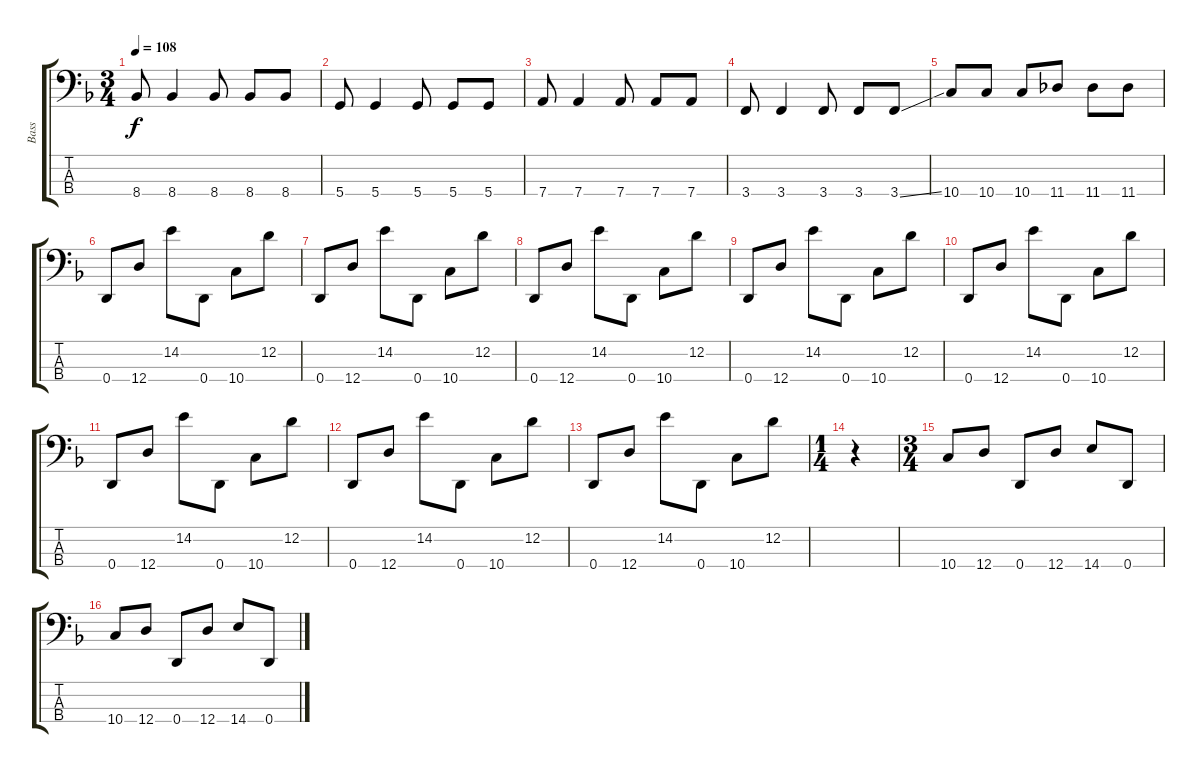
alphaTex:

\track ("Bass" "Bass") {instrument slapbass2}
\staff {score tabs}
\tuning (G2 D2 A1 D1) {hide}
\ts (3 4)
\tempo 108
\clef f4
\ks dminor
8.4.8{dy f} 8.4.4 8.4.8 8.4.8 8.4.8 |
5.4.8{volume 12} 5.4.4 5.4.8 5.4.8 5.4.8 |
7.4.8 7.4.4 7.4.8 7.4.8 7.4.8 |
3.4.8{volume 14} 3.4.4 3.4.8 3.4.8 3.4{ss}.8 |
10.4.8 10.4.8 10.4.8 11.4.8 11.4.8 11.4.8 |
0.4.8 12.4.8 14.2.8 0.4.8 10.4.8 12.2.8 |
0.4.8 12.4.8 14.2.8 0.4.8 10.4.8 12.2.8 |
0.4.8 12.4.8 14.2.8 0.4.8 10.4.8 12.2.8 |
0.4.8 12.4.8 14.2.8 0.4.8 10.4.8 12.2.8 |
0.4.8 12.4.8 14.2.8 0.4.8 10.4.8 12.2.8 |
0.4.8 12.4.8 14.2.8 0.4.8 10.4.8 12.2.8 |
0.4.8 12.4.8 14.2.8 0.4.8 10.4.8 12.2.8 |
0.4.8 12.4.8 14.2.8 0.4.8 10.4.8 12.2.8 |
\ts (1 4)
r.4 |
\ts (3 4)
10.4.8 12.4.8 0.4.8 12.4.8 14.4.8 0.4.8 |
10.4.8 12.4.8 0.4.8 12.4.8 14.4.8 0.4.8
